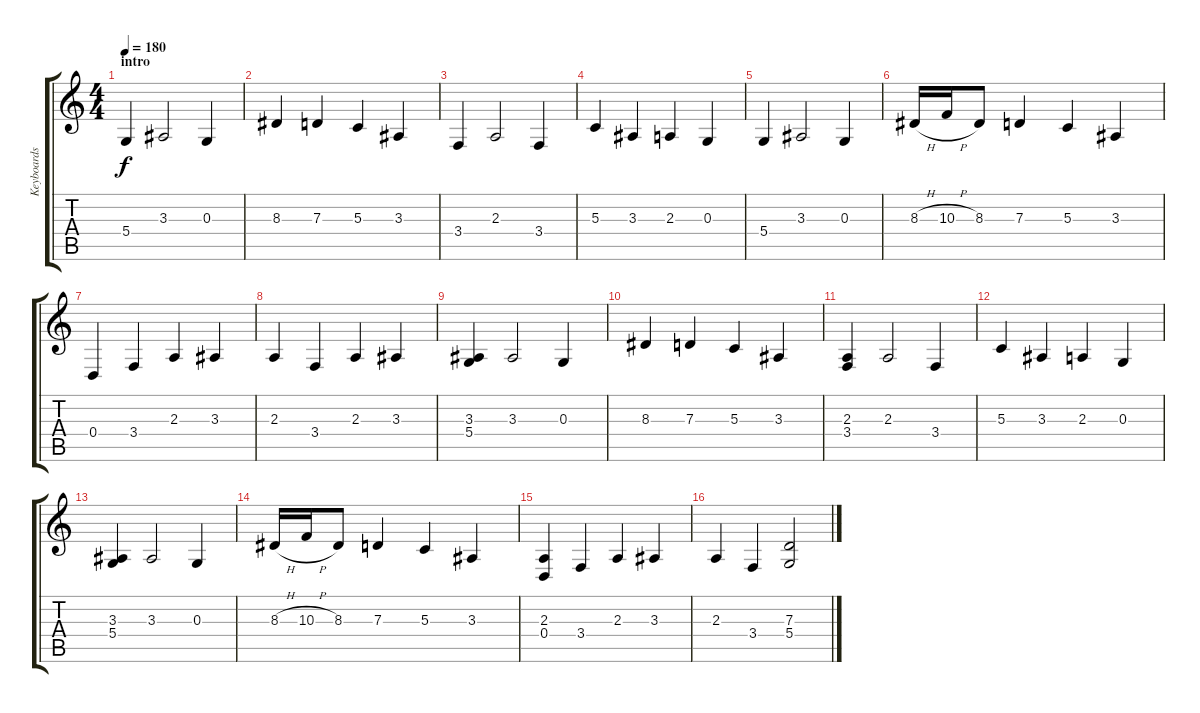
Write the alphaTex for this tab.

\track ("Keyboards" "Keyboards") {instrument acousticgrandpiano}
\staff {score tabs}
\tuning (E4 B3 G3 D3 A2 E2) {hide}
\ts (4 4)
\section ("" "intro")
\tempo 180
\clef g2
\ks c
5.4.4{dy f instrument acousticgrandpiano} 3.3.2 0.3.4 |
8.3.4 7.3.4 5.3.4 3.3.4 |
3.4.4 2.3.2 3.4.4 |
5.3.4 3.3.4 2.3.4 0.3.4 |
5.4.4 3.3.2 0.3.4 |
8.3{h}.16 10.3{h}.16 8.3.8 7.3.4 5.3.4 3.3.4 |
0.4.4 3.4.4 2.3.4 3.3.4 |
2.3.4 3.4.4 2.3.4 3.3.4 |
(3.3 5.4).4 3.3.2 0.3.4 |
8.3.4 7.3.4 5.3.4 3.3.4 |
(2.3 3.4).4 2.3.2 3.4.4 |
5.3.4 3.3.4 2.3.4 0.3.4 |
(3.3 5.4).4 3.3.2 0.3.4 |
8.3{h}.16 10.3{h}.16 8.3.8 7.3.4 5.3.4 3.3.4 |
(2.3 0.4).4 3.4.4 2.3.4 3.3.4 |
2.3.4 3.4.4 (7.3 5.4).2
